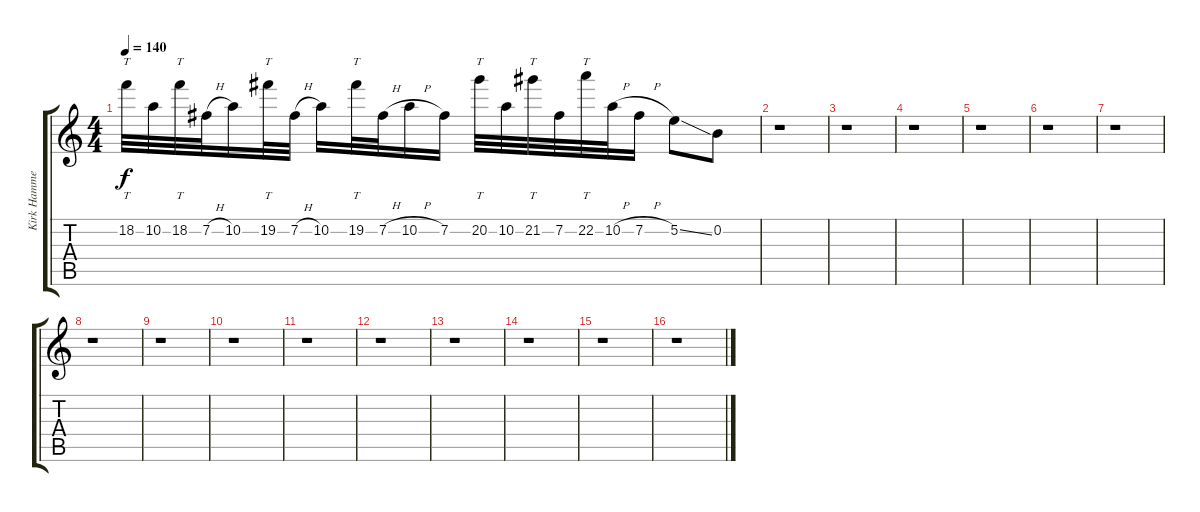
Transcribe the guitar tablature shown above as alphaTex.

\track ("Kirk Hammett (2nd guitar Solo)" "Kirk Hamme") {instrument distortionguitar}
\staff {score tabs}
\tuning (E4 B3 G3 D3 A2 E2) {hide}
\ts (4 4)
\tempo 140
\clef g2
\ks c
18.2.32{tt dy f} 10.2.32 18.2.32{tt} 7.2{h}.32 10.2.16 19.2.32{tt} 7.2{h}.32 10.2.16 19.2.32{tt} 7.2{h}.32 10.2{h}.16 7.2.16 20.2.32{tt} 10.2.32 21.2.32{tt} 7.2.32 22.2.32{tt} 10.2{h}.32 7.2{h}.16 5.2{ss}.8 0.2.8 |
r.1 |
r.1 |
r.1 |
r.1 |
r.1 |
r.1 |
r.1 |
r.1 |
r.1 |
r.1 |
r.1 |
r.1 |
r.1 |
r.1 |
r.1
